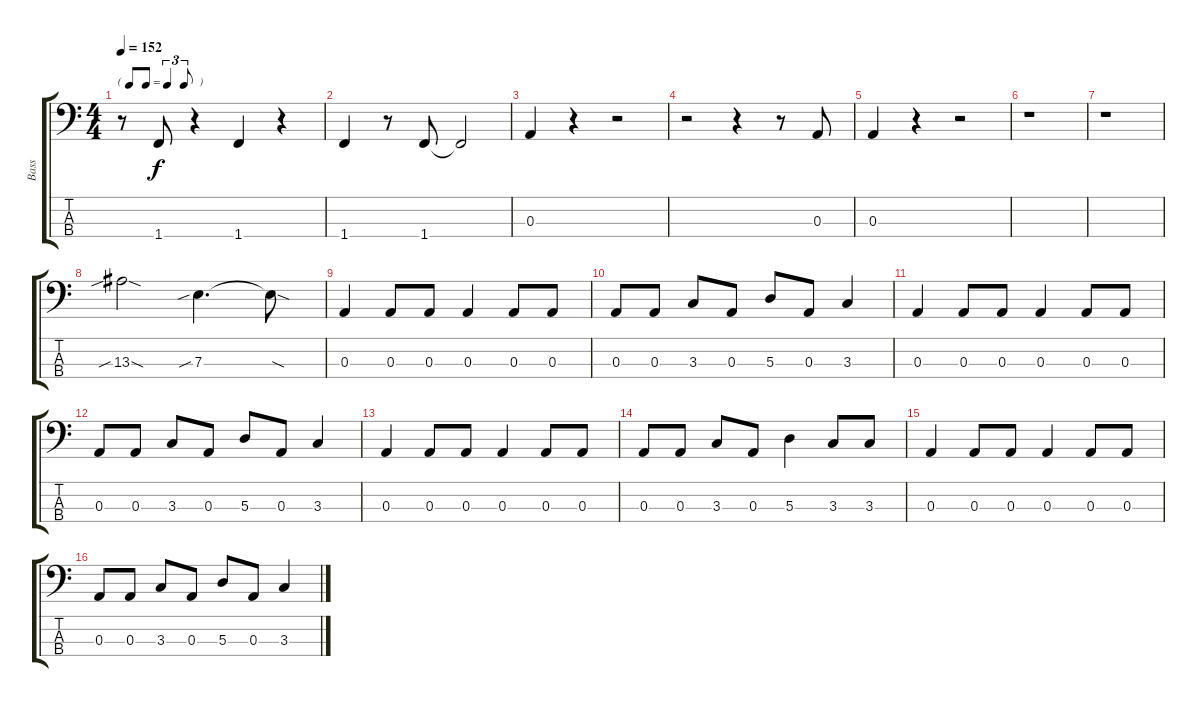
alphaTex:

\track ("Bass" "Bass") {instrument electricbasspick}
\staff {score tabs}
\tuning (G2 D2 A1 E1) {hide}
\ts (4 4)
\tf triplet8th
\tempo 152
\clef f4
\ks c
r.8{dy f} 1.4.8 r.4 1.4.4 r.4 |
1.4.4 r.8 1.4.8 1.4{t}.2 |
0.3.4 r.4 r.2 |
r.2 r.4 r.8 0.3.8 |
0.3.4 r.4 r.2 |
r.1 |
r.1 |
13.3{sib sod}.2 7.3{sib}.4{d} 7.3{sod t}.8 |
0.3.4 0.3.8 0.3.8 0.3.4 0.3.8 0.3.8 |
0.3.8 0.3.8 3.3.8 0.3.8 5.3.8 0.3.8 3.3.4 |
0.3.4 0.3.8 0.3.8 0.3.4 0.3.8 0.3.8 |
0.3.8 0.3.8 3.3.8 0.3.8 5.3.8 0.3.8 3.3.4 |
0.3.4 0.3.8 0.3.8 0.3.4 0.3.8 0.3.8 |
0.3.8 0.3.8 3.3.8 0.3.8 5.3.4 3.3.8 3.3.8 |
0.3.4 0.3.8 0.3.8 0.3.4 0.3.8 0.3.8 |
0.3.8 0.3.8 3.3.8 0.3.8 5.3.8 0.3.8 3.3.4
